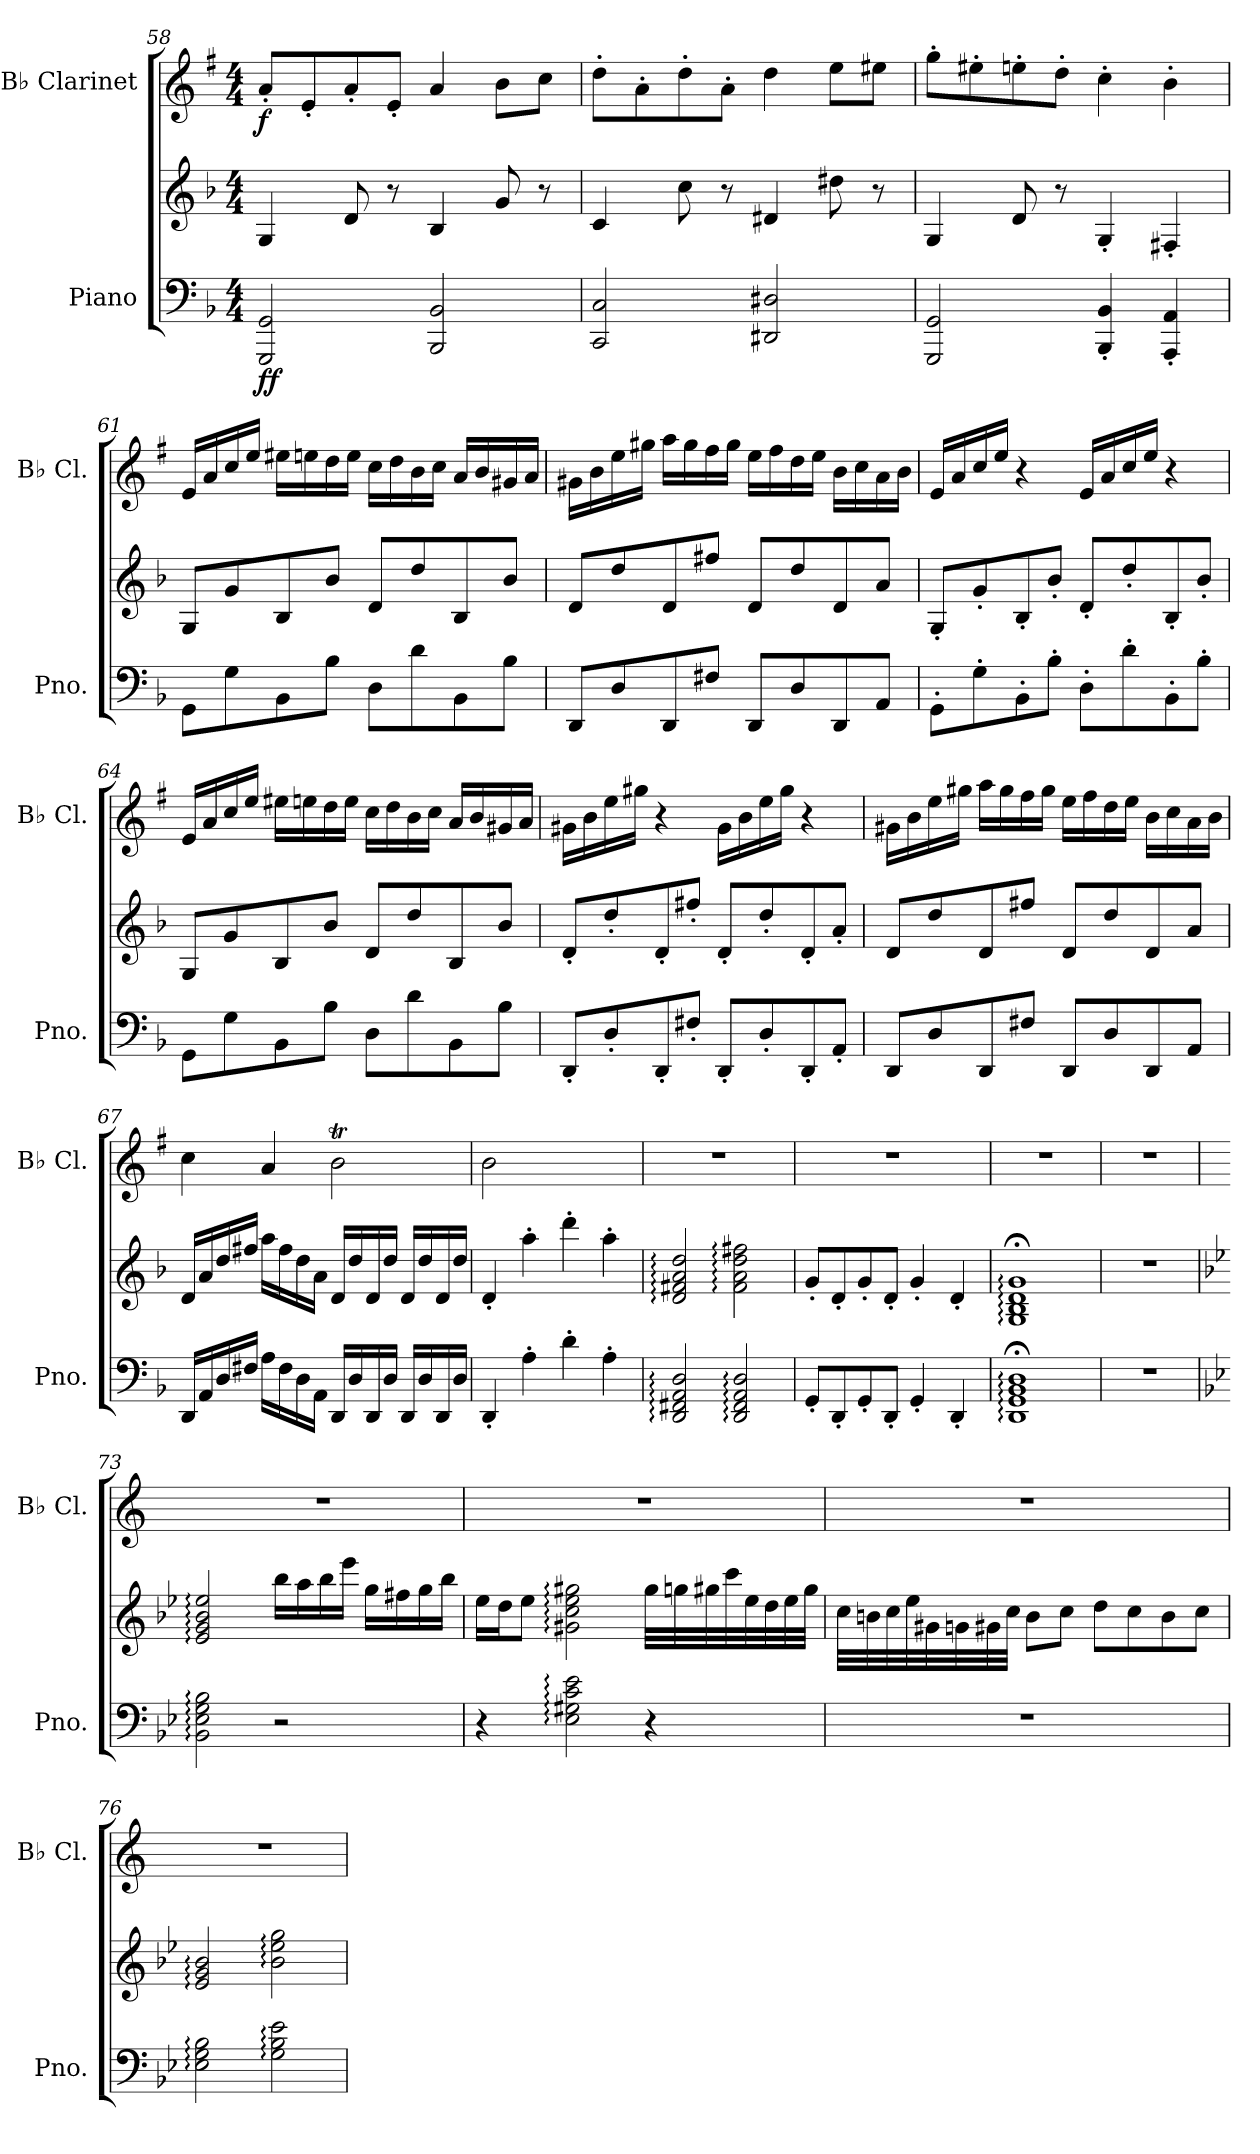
**kern	**kern	**dynam	**kern	**dynam
*part2	*part2	*part2	*part1	*part1
*staff3	*staff2	*staff2/3	*staff1	*staff1
*I"Piano	*	*	*I"B♭ Clarinet	*
*I'Pno.	*	*	*I'B♭ Cl.	*
*clefF4	*clefG2	*	*clefG2	*
*	*	*	*ITrd1c2	*
*k[b-]	*k[b-]	*	*k[b-]	*
*M4/4	*M4/4	*	*M4/4	*
=58	=58	=58	=58	=58
!	!	!LO:DY:b=2	!	!
!	!	!LO:DY:n=1:b	!	!LO:DY:b
2GGG/ 2GG/	4G/	f f	8g'/L	f
.	.	.	8d'/	.
.	8d/	.	8g'/	.
.	8r	.	8d'/J	.
2BBB-/ 2BB-/	4B-/	.	4g/	.
.	8g/	.	8a\L	.
.	8r	.	8b-\J	.
=59	=59	=59	=59	=59
2CC/ 2C/	4c/	.	8cc'\L	.
.	.	.	8g'\	.
.	8cc\	.	8cc'\	.
.	8r	.	8g'\J	.
2DD#X/ 2D#X/	4d#X/	.	4cc\	.
.	8dd#X\	.	8dd\L	.
.	8r	.	8dd#X\J	.
!!LO:LB:g=z
=60	=60	=60	=60	=60
2GGG/ 2GG/	4G/	.	8ff'\L	.
.	.	.	8dd#X'\	.
.	8d/	.	8ddn'\	.
.	8r	.	8cc'\J	.
4BBB-/' 4BB-/'	4G'/	.	4b-'\	.
4AAA/' 4AA/'	4F#X'/	.	4a'\	.
=61	=61	=61	=61	=61
8GG\L	8G/L	.	16d/LL	.
.	.	.	16g/	.
8G\	8g/	.	16b-/	.
.	.	.	16dd/JJ	.
8BB-\	8B-/	.	16dd#X\LL	.
.	.	.	16ddn\	.
8B-\J	8b-/J	.	16cc\	.
.	.	.	16dd\JJ	.
8D\L	8d/L	.	16b-\LL	.
.	.	.	16cc\	.
8d\	8dd/	.	16a\	.
.	.	.	16b-\JJ	.
8BB-\	8B-/	.	16g/LL	.
.	.	.	16a/	.
8B-\J	8b-/J	.	16f#X/	.
.	.	.	16g/JJ	.
=62	=62	=62	=62	=62
8DD/L	8d/L	.	16f#X\LL	.
.	.	.	16a\	.
8D/	8dd/	.	16dd\	.
.	.	.	16ff#X\JJ	.
8DD/	8d/	.	16gg\LL	.
.	.	.	16ff#\	.
8F#X/J	8ff#X/J	.	16ee\	.
.	.	.	16ff#\JJ	.
8DD/L	8d/L	.	16dd\LL	.
.	.	.	16ee\	.
8D/	8dd/	.	16cc\	.
.	.	.	16dd\JJ	.
8DD/	8d/	.	16a\LL	.
.	.	.	16b-\	.
8AA/J	8a/J	.	16g\	.
.	.	.	16a\JJ	.
!!LO:LB:g=z
=63	=63	=63	=63	=63
8GG'\L	8G'/L	.	16d/LL	.
.	.	.	16g/	.
8G'\	8g'/	.	16b-/	.
.	.	.	16dd/JJ	.
8BB-'\	8B-'/	.	4r	.
8B-'\J	8b-'/J	.	.	.
8D'\L	8d'/L	.	16d/LL	.
.	.	.	16g/	.
8d'\	8dd'/	.	16b-/	.
.	.	.	16dd/JJ	.
8BB-'\	8B-'/	.	4r	.
8B-'\J	8b-'/J	.	.	.
=64	=64	=64	=64	=64
8GG\L	8G/L	.	16d/LL	.
.	.	.	16g/	.
8G\	8g/	.	16b-/	.
.	.	.	16dd/JJ	.
8BB-\	8B-/	.	16dd#X\LL	.
.	.	.	16ddn\	.
8B-\J	8b-/J	.	16cc\	.
.	.	.	16dd\JJ	.
8D\L	8d/L	.	16b-\LL	.
.	.	.	16cc\	.
8d\	8dd/	.	16a\	.
.	.	.	16b-\JJ	.
8BB-\	8B-/	.	16g/LL	.
.	.	.	16a/	.
8B-\J	8b-/J	.	16f#X/	.
.	.	.	16g/JJ	.
=65	=65	=65	=65	=65
8DD'/L	8d'/L	.	16f#X\LL	.
.	.	.	16a\	.
8D'/	8dd'/	.	16dd\	.
.	.	.	16ff#X\JJ	.
8DD'/	8d'/	.	4r	.
8F#X'/J	8ff#X'/J	.	.	.
8DD'/L	8d'/L	.	16f#\LL	.
.	.	.	16a\	.
8D'/	8dd'/	.	16dd\	.
.	.	.	16ff#\JJ	.
8DD'/	8d'/	.	4r	.
8AA'/J	8a'/J	.	.	.
!!LO:LB:g=z
=66	=66	=66	=66	=66
8DD/L	8d/L	.	16f#X\LL	.
.	.	.	16a\	.
8D/	8dd/	.	16dd\	.
.	.	.	16ff#X\JJ	.
8DD/	8d/	.	16gg\LL	.
.	.	.	16ff#\	.
8F#X/J	8ff#X/J	.	16ee\	.
.	.	.	16ff#\JJ	.
8DD/L	8d/L	.	16dd\LL	.
.	.	.	16ee\	.
8D/	8dd/	.	16cc\	.
.	.	.	16dd\JJ	.
8DD/	8d/	.	16a\LL	.
.	.	.	16b-\	.
8AA/J	8a/J	.	16g\	.
.	.	.	16a\JJ	.
=67	=67	=67	=67	=67
16DD/LL	16d/LL	.	4b-\	.
16AA/	16a/	.	.	.
16D/	16dd/	.	.	.
16F#X/JJ	16ff#X/JJ	.	.	.
16A\LL	16aa\LL	.	4g/	.
16F#\	16ff#\	.	.	.
16D\	16dd\	.	.	.
16AA\JJ	16a\JJ	.	.	.
16DD/LL	16d/LL	.	2at\	.
16D/	16dd/	.	.	.
16DD/	16d/	.	.	.
16D/JJ	16dd/JJ	.	.	.
16DD/LL	16d/LL	.	.	.
16D/	16dd/	.	.	.
16DD/	16d/	.	.	.
16D/JJ	16dd/JJ	.	.	.
=68	=68	=68	=68	=68
4DD'/	4d'/	.	2a\	.
4A'\	4aa'\	.	.	.
4d'\	4ddd'\	.	2ryy	.
4A'\	4aa'\	.	.	.
!!LO:PB:g=z
=69	=69	=69	=69	=69
2DD/: 2FF#X/: 2AA/: 2D/:	2d/: 2f#X/: 2a/: 2dd/:	.	1r	.
2DD/: 2FF#/: 2AA/: 2D/:	2f#\: 2a\: 2dd\: 2ff#X\:	.	.	.
=70	=70	=70	=70	=70
8GG'/L	8g'/L	.	1r	.
8DD'/	8d'/	.	.	.
8GG'/	8g'/	.	.	.
8DD'/J	8d'/J	.	.	.
4GG'/	4g'/	.	.	.
4DD'/	4d'/	.	.	.
=71	=71	=71	=71	=71
1DD;<: 1GG;<: 1BB-;<: 1D;<:	1G;<: 1B-;<: 1d;<: 1g;<:	.	1r	.
=72	=72	=72	=72	=72
1r	1r	.	1r	.
=73	=73	=73	=73	=73
*k[b-e-]	*k[b-e-]	*	*k[b-e-]	*
*	*	*	*MM40	*
2BB-\: 2E-\: 2G\: 2B-\:	2e-/: 2g/: 2b-/: 2ee-/:	.	1r	.
2r	16bb-\LL	.	.	.
.	16aa\	.	.	.
.	16bb-\	.	.	.
.	16eee-\JJ	.	.	.
.	16gg\LL	.	.	.
.	16ff#X\	.	.	.
.	16gg\	.	.	.
.	16bb-\JJ	.	.	.
!!LO:LB:g=z
=74	=74	=74	=74	=74
4r	16ee-\LL	.	1r	.
.	16dd\J	.	.	.
.	8ee-\J	.	.	.
2E-\: 2G#X\: 2c\: 2e-\:	2g#X\: 2cc\: 2ee-\: 2gg#X\:	.	.	.
4r	32gg#\LLL	.	.	.
.	32ggn\	.	.	.
.	32gg#X\	.	.	.
.	32ccc\	.	.	.
.	32ee-\	.	.	.
.	32dd\	.	.	.
.	32ee-\	.	.	.
.	32gg#\JJJ	.	.	.
=75	=75	=75	=75	=75
1r	32cc\LLL	.	1r	.
.	32bn\	.	.	.
.	32cc\	.	.	.
.	32ee-\	.	.	.
.	32g#X\	.	.	.
.	32gn\	.	.	.
.	32g#X\	.	.	.
.	32cc\JJJ	.	.	.
.	8b\L	.	.	.
.	8cc\J	.	.	.
.	8dd\L	.	.	.
.	8cc\	.	.	.
.	8b\	.	.	.
.	8cc\J	.	.	.
=76	=76	=76	=76	=76
2E-\: 2G\: 2B-\:	2e-/: 2g/: 2b-/:	.	1r	.
2G\: 2B-\: 2e-\:	2b-\: 2ee-\: 2gg\:	.	.	.
=	=	=	=	=
*-	*-	*-	*-	*-
